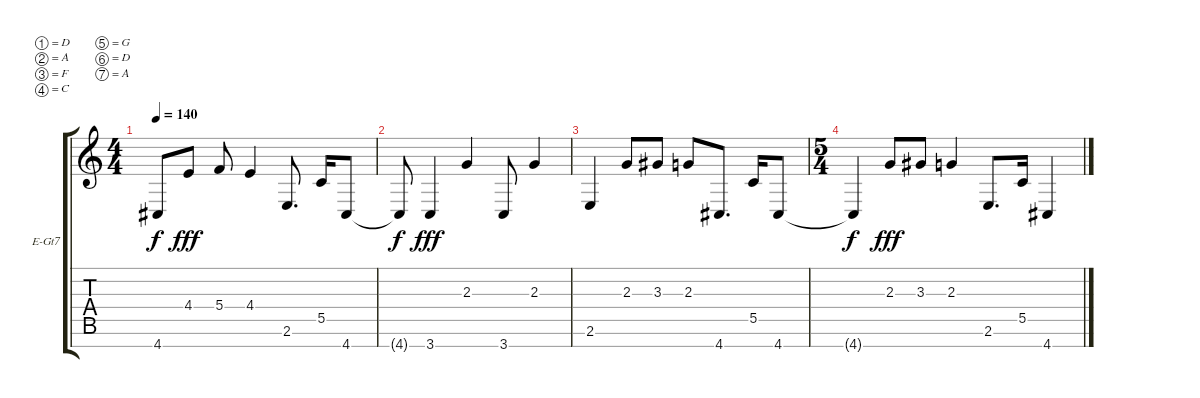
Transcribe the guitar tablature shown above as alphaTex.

\bracketExtendMode groupsimilarinstruments
\firstSystemTrackNameOrientation horizontal
\otherSystemsTrackNameOrientation horizontal
\track ("Electric Guitar" "E-Gt7") {instrument distortionguitar}
\staff {score tabs}
\tuning (D4 A3 F3 C3 G2 D2 A1)
\ts (4 4)
\tempo 140
\clef g2
\scale
0.256303
\ks c
4.7{t}.8{dy f} 4.4.8{dy fff} 5.4.8 4.4.4 2.6.8{d} 5.5.16 4.7.8 |
4.7{t}.8{dy f} 3.7.4{dy fff} 2.3.4 3.7.8 2.3.4 |
2.6.4 2.3.8 3.3.8 2.3.8 4.7.8{d} 5.5.16 4.7.8 |
\ts (5 4)
\beaming (8 2 2 2 4)
4.7{t}.4{dy f} 2.3.8{dy fff} 3.3.8 2.3.4 2.6.8{d} 5.5.16 4.7.4
